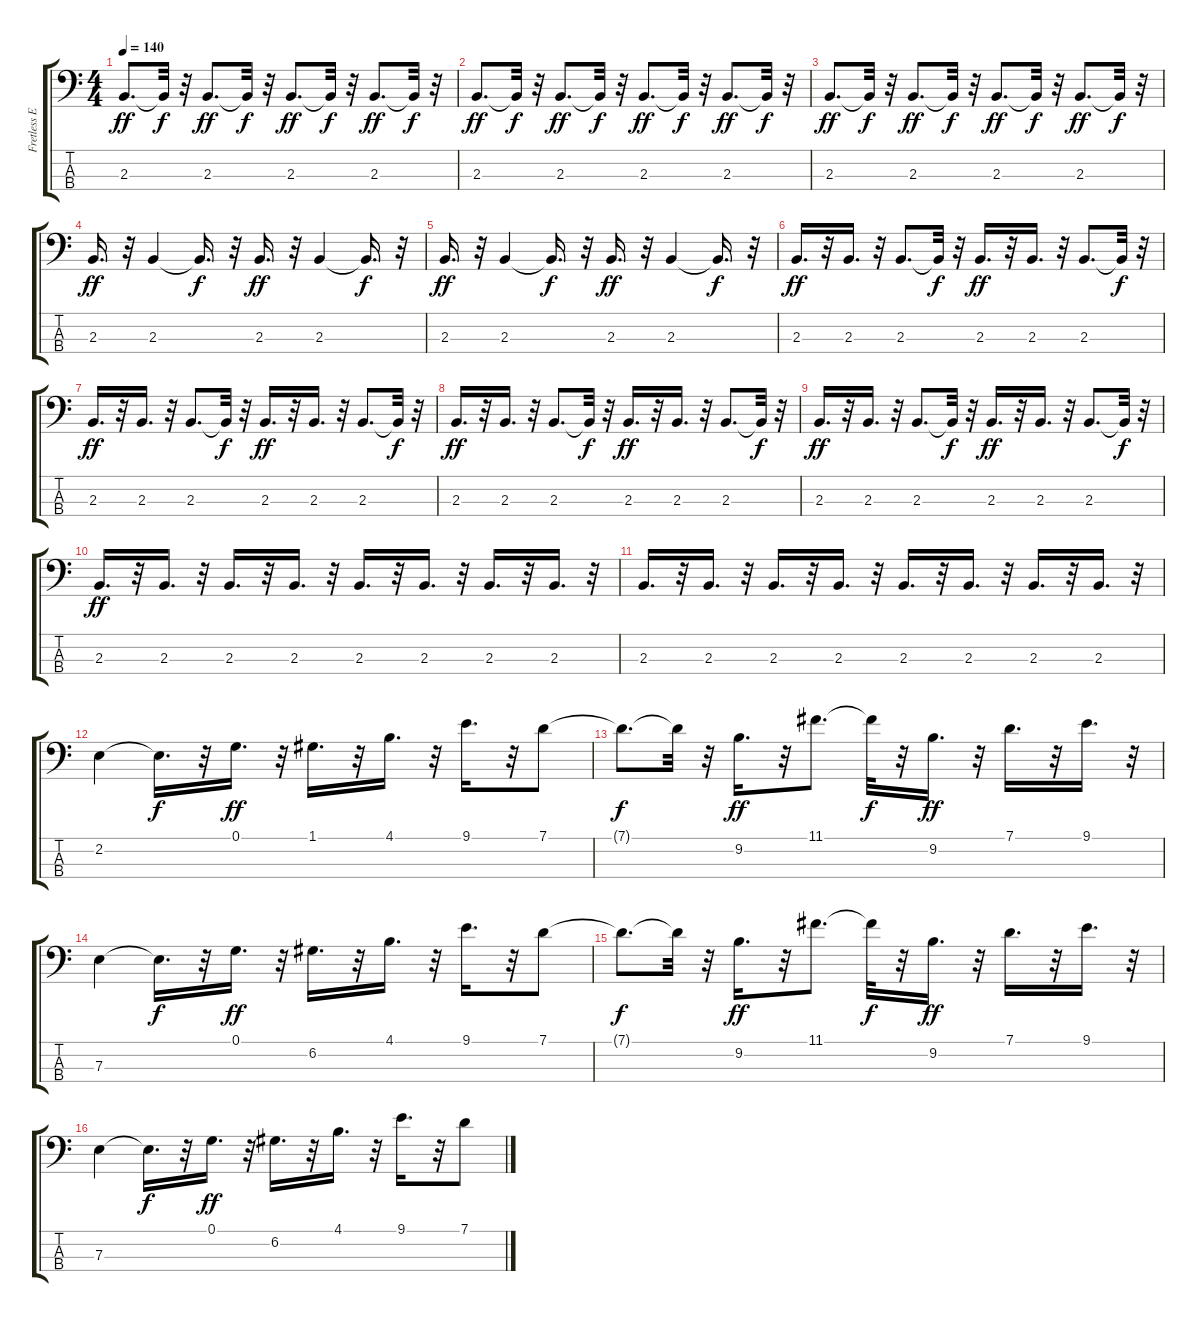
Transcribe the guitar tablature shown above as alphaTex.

\track ("Fretless E.Bass" "Fretless E") {instrument slapbass1}
\staff {score tabs}
\tuning (G2 D2 A1 E1) {hide}
\ts (4 4)
\tempo 140
\clef f4
\ks c
2.3.8{d dy ff} 2.3{t}.32{dy f} r.32 2.3.8{d dy ff} 2.3{t}.32{dy f} r.32 2.3.8{d dy ff} 2.3{t}.32{dy f} r.32 2.3.8{d dy ff} 2.3{t}.32{dy f} r.32 |
2.3.8{d dy ff} 2.3{t}.32{dy f} r.32 2.3.8{d dy ff} 2.3{t}.32{dy f} r.32 2.3.8{d dy ff} 2.3{t}.32{dy f} r.32 2.3.8{d dy ff} 2.3{t}.32{dy f} r.32 |
2.3.8{d dy ff} 2.3{t}.32{dy f} r.32 2.3.8{d dy ff} 2.3{t}.32{dy f} r.32 2.3.8{d dy ff} 2.3{t}.32{dy f} r.32 2.3.8{d dy ff} 2.3{t}.32{dy f} r.32 |
2.3.16{d dy ff} r.32 2.3.4 2.3{t}.16{d dy f} r.32 2.3.16{d dy ff} r.32 2.3.4 2.3{t}.16{d dy f} r.32 |
2.3.16{d dy ff} r.32 2.3.4 2.3{t}.16{d dy f} r.32 2.3.16{d dy ff} r.32 2.3.4 2.3{t}.16{d dy f} r.32 |
2.3.16{d dy ff} r.32 2.3.16{d} r.32 2.3.8{d} 2.3{t}.32{dy f} r.32 2.3.16{d dy ff} r.32 2.3.16{d} r.32 2.3.8{d} 2.3{t}.32{dy f} r.32 |
2.3.16{d dy ff} r.32 2.3.16{d} r.32 2.3.8{d} 2.3{t}.32{dy f} r.32 2.3.16{d dy ff} r.32 2.3.16{d} r.32 2.3.8{d} 2.3{t}.32{dy f} r.32 |
2.3.16{d dy ff} r.32 2.3.16{d} r.32 2.3.8{d} 2.3{t}.32{dy f} r.32 2.3.16{d dy ff} r.32 2.3.16{d} r.32 2.3.8{d} 2.3{t}.32{dy f} r.32 |
2.3.16{d dy ff} r.32 2.3.16{d} r.32 2.3.8{d} 2.3{t}.32{dy f} r.32 2.3.16{d dy ff} r.32 2.3.16{d} r.32 2.3.8{d} 2.3{t}.32{dy f} r.32 |
2.3.16{d dy ff} r.32 2.3.16{d} r.32 2.3.16{d} r.32 2.3.16{d} r.32 2.3.16{d} r.32 2.3.16{d} r.32 2.3.16{d} r.32 2.3.16{d} r.32 |
2.3.16{d} r.32 2.3.16{d} r.32 2.3.16{d} r.32 2.3.16{d} r.32 2.3.16{d} r.32 2.3.16{d} r.32 2.3.16{d} r.32 2.3.16{d} r.32 |
2.2.4 2.2{t}.16{d dy f} r.32 0.1.16{d dy ff} r.32 1.1.16{d} r.32 4.1.16{d} r.32 9.1.16{d} r.32 7.1.8 |
7.1{t}.8{d dy f} 7.1{t}.32 r.32 9.2.16{d dy ff} r.32 11.1.8{d} 11.1{t}.32{dy f} r.32 9.2.16{d dy ff} r.32 7.1.16{d} r.32 9.1.16{d} r.32 |
7.3.4 7.3{t}.16{d dy f} r.32 0.1.16{d dy ff} r.32 6.2.16{d} r.32 4.1.16{d} r.32 9.1.16{d} r.32 7.1.8 |
7.1{t}.8{d dy f} 7.1{t}.32 r.32 9.2.16{d dy ff} r.32 11.1.8{d} 11.1{t}.32{dy f} r.32 9.2.16{d dy ff} r.32 7.1.16{d} r.32 9.1.16{d} r.32 |
7.3.4 7.3{t}.16{d dy f} r.32 0.1.16{d dy ff} r.32 6.2.16{d} r.32 4.1.16{d} r.32 9.1.16{d} r.32 7.1.8
